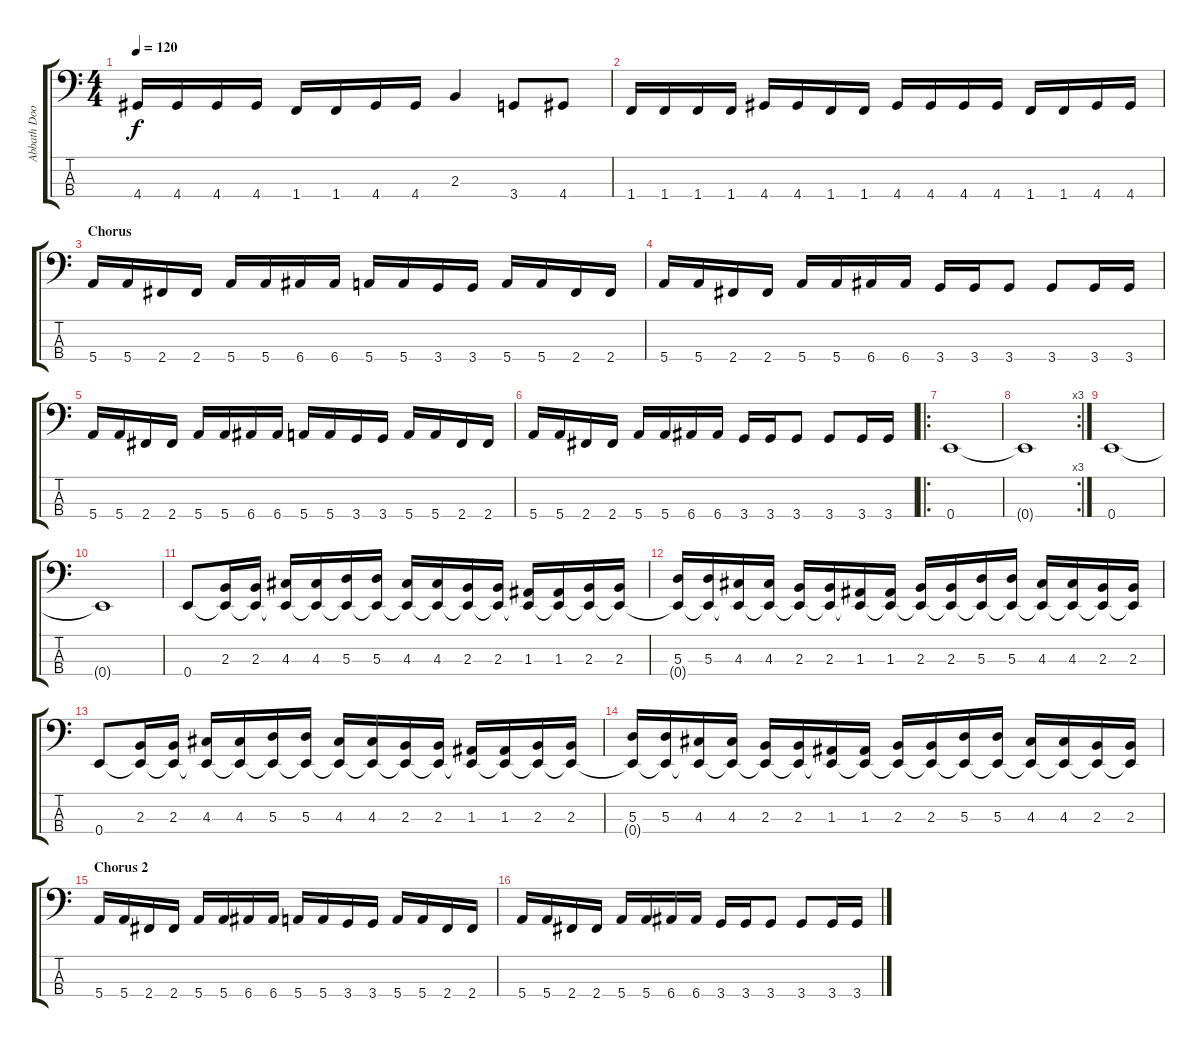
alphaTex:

\track ("Abbath Doom Occulta" "Abbath Doo") {instrument electricbasspick}
\staff {score tabs}
\tuning (G2 D2 A1 E1) {hide}
\ts (4 4)
\tempo 120
\clef f4
\ks c
4.4.16{dy f} 4.4.16 4.4.16 4.4.16 1.4.16 1.4.16 4.4.16 4.4.16 2.3.4 3.4.8 4.4.8 |
1.4.16 1.4.16 1.4.16 1.4.16 4.4.16 4.4.16 1.4.16 1.4.16 4.4.16 4.4.16 4.4.16 4.4.16 1.4.16 1.4.16 4.4.16 4.4.16 |
\section ("" "Chorus")
5.4.16 5.4.16 2.4.16 2.4.16 5.4.16 5.4.16 6.4.16 6.4.16 5.4.16 5.4.16 3.4.16 3.4.16 5.4.16 5.4.16 2.4.16 2.4.16 |
5.4.16 5.4.16 2.4.16 2.4.16 5.4.16 5.4.16 6.4.16 6.4.16 3.4.16 3.4.16 3.4.8 3.4.8 3.4.16 3.4.16 |
5.4.16 5.4.16 2.4.16 2.4.16 5.4.16 5.4.16 6.4.16 6.4.16 5.4.16 5.4.16 3.4.16 3.4.16 5.4.16 5.4.16 2.4.16 2.4.16 |
5.4.16 5.4.16 2.4.16 2.4.16 5.4.16 5.4.16 6.4.16 6.4.16 3.4.16 3.4.16 3.4.8 3.4.8 3.4.16 3.4.16 |
\ro
0.4.1 |
\rc 3
0.4{t}.1 |
0.4.1 |
0.4{t}.1 |
0.4.8 (2.3 0.4{t}).16 (2.3 0.4{t}).16 (4.3 0.4{t}).16 (4.3 0.4{t}).16 (5.3 0.4{t}).16 (5.3 0.4{t}).16 (4.3 0.4{t}).16 (4.3 0.4{t}).16 (2.3 0.4{t}).16 (2.3 0.4{t}).16 (1.3 0.4{t}).16 (1.3 0.4{t}).16 (2.3 0.4{t}).16 (2.3 0.4{t}).16 |
(5.3 0.4{t}).16 (5.3 0.4{t}).16 (4.3 0.4{t}).16 (4.3 0.4{t}).16 (2.3 0.4{t}).16 (2.3 0.4{t}).16 (1.3 0.4{t}).16 (1.3 0.4{t}).16 (2.3 0.4{t}).16 (2.3 0.4{t}).16 (5.3 0.4{t}).16 (5.3 0.4{t}).16 (4.3 0.4{t}).16 (4.3 0.4{t}).16 (2.3 0.4{t}).16 (2.3 0.4{t}).16 |
0.4.8 (2.3 0.4{t}).16 (2.3 0.4{t}).16 (4.3 0.4{t}).16 (4.3 0.4{t}).16 (5.3 0.4{t}).16 (5.3 0.4{t}).16 (4.3 0.4{t}).16 (4.3 0.4{t}).16 (2.3 0.4{t}).16 (2.3 0.4{t}).16 (1.3 0.4{t}).16 (1.3 0.4{t}).16 (2.3 0.4{t}).16 (2.3 0.4{t}).16 |
(5.3 0.4{t}).16 (5.3 0.4{t}).16 (4.3 0.4{t}).16 (4.3 0.4{t}).16 (2.3 0.4{t}).16 (2.3 0.4{t}).16 (1.3 0.4{t}).16 (1.3 0.4{t}).16 (2.3 0.4{t}).16 (2.3 0.4{t}).16 (5.3 0.4{t}).16 (5.3 0.4{t}).16 (4.3 0.4{t}).16 (4.3 0.4{t}).16 (2.3 0.4{t}).16 (2.3 0.4{t}).16 |
\section ("" "Chorus 2")
5.4.16 5.4.16 2.4.16 2.4.16 5.4.16 5.4.16 6.4.16 6.4.16 5.4.16 5.4.16 3.4.16 3.4.16 5.4.16 5.4.16 2.4.16 2.4.16 |
5.4.16 5.4.16 2.4.16 2.4.16 5.4.16 5.4.16 6.4.16 6.4.16 3.4.16 3.4.16 3.4.8 3.4.8 3.4.16 3.4.16
